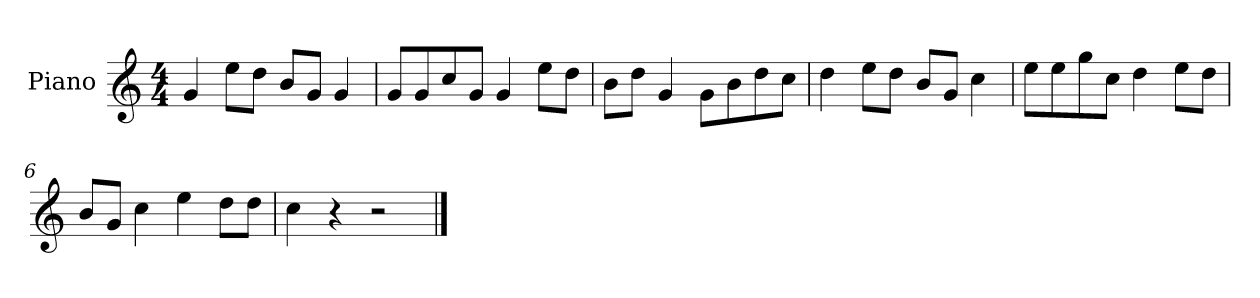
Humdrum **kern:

**kern
*part1
*staff1
*I"Piano
*I'P-no
*clefG2
*k[]
*M4/4
*MM90
=1
4g/
8ee\L
8dd\J
8b/L
8g/J
4g/
=2
8g/L
8g/
8cc/
8g/J
4g/
8ee\L
8dd\J
=3
8b\L
8dd\J
4g/
8g\L
8b\
8dd\
8cc\J
=4
4dd\
8ee\L
8dd\J
8b/L
8g/J
4cc\
=5
8ee\L
8ee\
8gg\
8cc\J
4dd\
8ee\L
8dd\J
=6
8b/L
8g/J
4cc\
4ee\
8dd\L
8dd\J
!!LO:LB:g=z
=7
4cc\
4r
2r
==
*-
